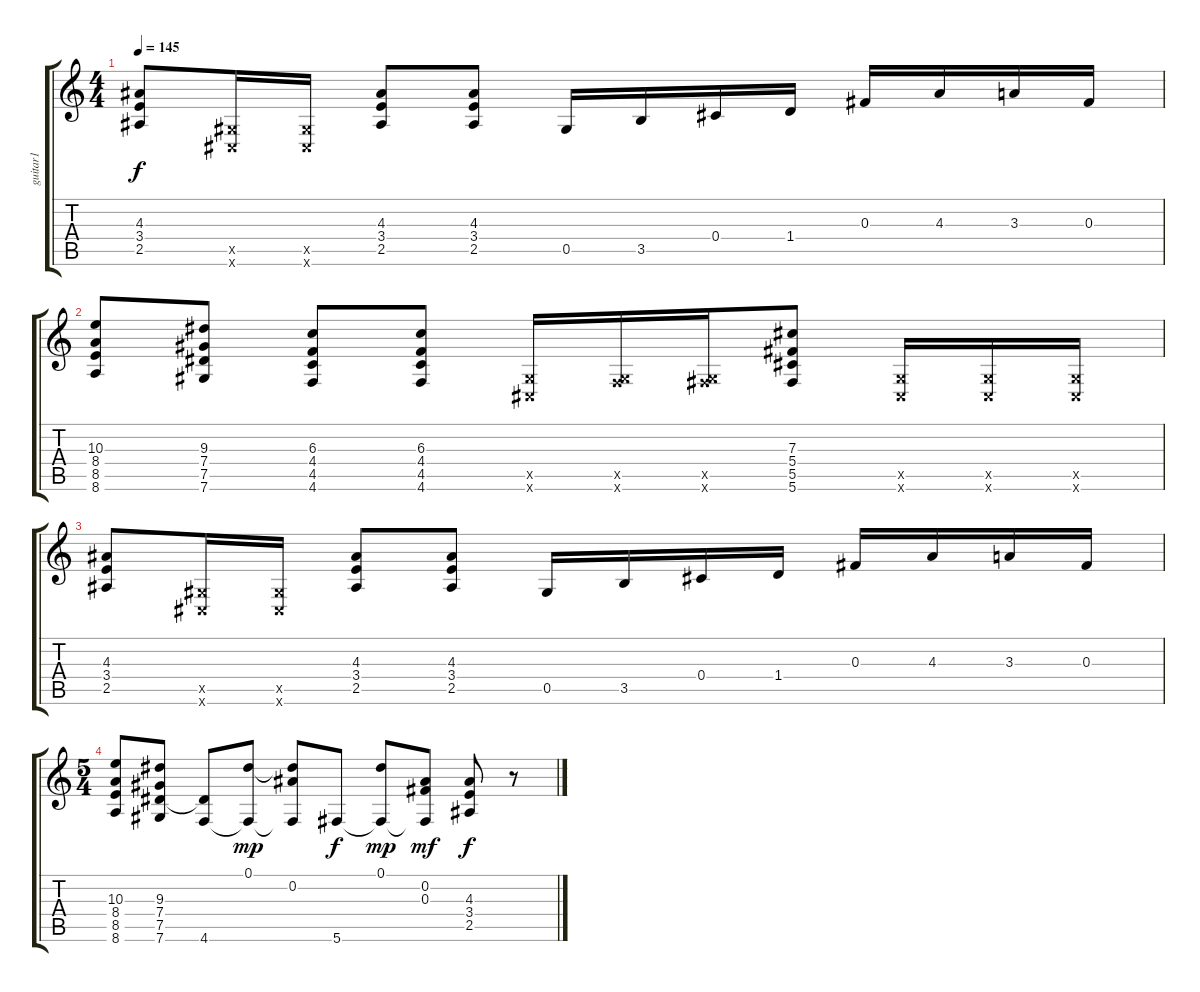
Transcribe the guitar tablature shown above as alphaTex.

\track ("guitar1" "guitar1") {instrument distortionguitar}
\staff {score tabs}
\tuning (Eb4 Bb3 Gb3 Db3 Ab2 Db2) {hide}
\ts (4 4)
\tempo 145
\clef g2
\ks c
(4.3 3.4 2.5).8{dy f} (0.5{x} 0.6{x}).16 (0.5{x} 0.6{x}).16 (4.3 3.4 2.5).8 (4.3 3.4 2.5).8 0.5.16 3.5.16 0.4.16 1.4.16 0.3.16 4.3.16 3.3.16 0.3.16 |
(10.3 8.4 8.5 8.6).8 (9.3 7.4 7.5 7.6).8 (6.3 4.4 4.5 4.6).8 (6.3 4.4 4.5 4.6).8 (0.5{x} 0.6{x}).16 (0.5{x} 4.6{x}).16 (0.5{x} 5.6{x}).16 (7.3 5.4 5.5 5.6).8 (0.5{x} 0.6{x}).16 (0.5{x} 0.6{x}).16 (0.5{x} 0.6{x}).16 |
(4.3 3.4 2.5).8 (0.5{x} 0.6{x}).16 (0.5{x} 0.6{x}).16 (4.3 3.4 2.5).8 (4.3 3.4 2.5).8 0.5.16 3.5.16 0.4.16 1.4.16 0.3.16 4.3.16 3.3.16 0.3.16 |
\ts (5 4)
(10.3 8.4 8.5 8.6).8 (9.3 7.4 7.5 7.6).8 (7.5{t} 4.6).8 (0.1 4.6{t}).8{dy mp} (0.1{t} 0.2 4.6{t}).8 5.6.8{dy f} (0.1 5.6{t}).8{dy mp} (0.2 0.3 5.6{t}).8{dy mf} (4.3 3.4 2.5).8{dy f} r.8
